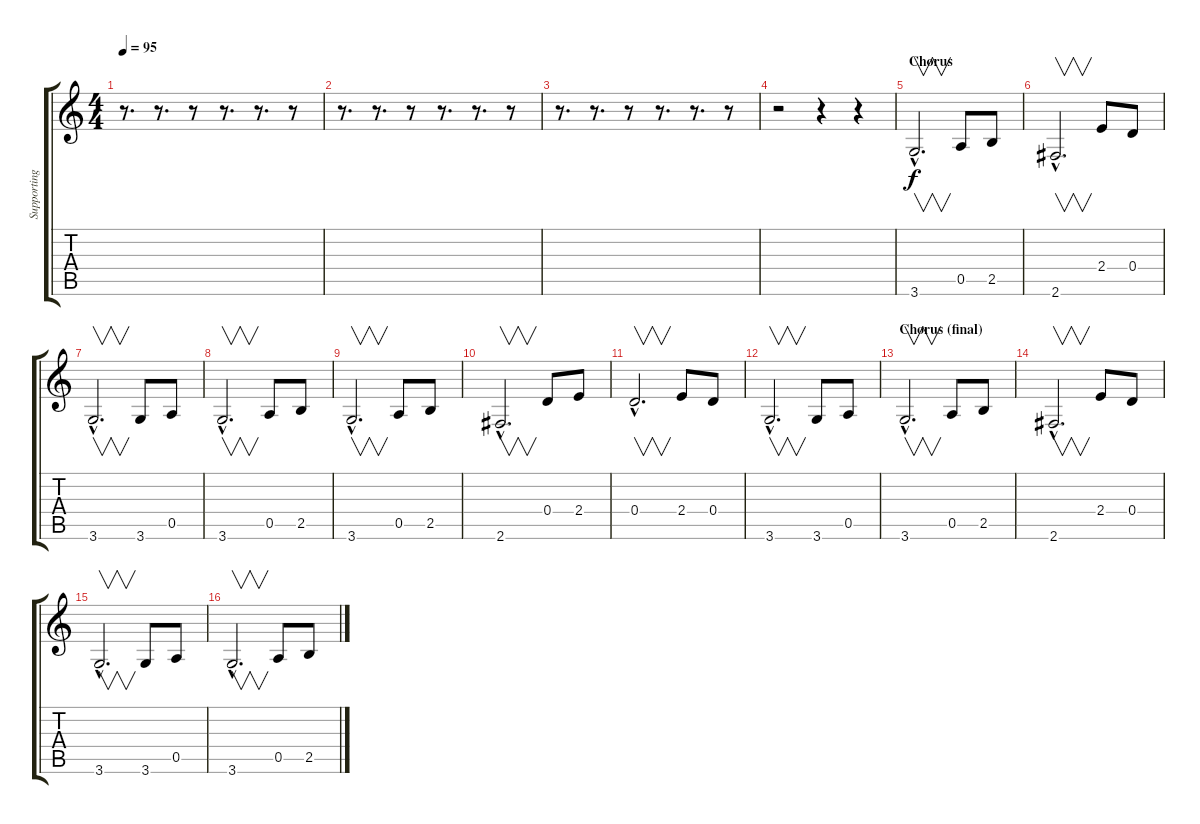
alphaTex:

\track ("Supporting Guitar" "Supporting") {instrument acousticguitarsteel}
\staff {score tabs}
\tuning (E4 B3 G3 D3 A2 E2) {hide}
\ts (4 4)
\tempo 95
\clef g2
\ks c
r.8{d dy f} r.8{d} r.8 r.8{d} r.8{d} r.8 |
r.8{d} r.8{d} r.8 r.8{d} r.8{d} r.8 |
r.8{d} r.8{d} r.8 r.8{d} r.8{d} r.8 |
r.2 r.4 r.4 |
\section ("" "Chorus")
3.6{hac}.2{v d} 0.5.8 2.5.8 |
2.6{hac}.2{v d} 2.4.8 0.4.8 |
3.6{hac}.2{v d} 3.6.8 0.5.8 |
3.6{hac}.2{v d} 0.5.8 2.5.8 |
3.6{hac}.2{v d} 0.5.8 2.5.8 |
2.6{hac}.2{v d} 0.4.8 2.4.8 |
0.4{hac}.2{v d} 2.4.8 0.4.8 |
3.6{hac}.2{v d} 3.6.8 0.5.8 |
\section ("" "Chorus (final)")
3.6{hac}.2{v d} 0.5.8 2.5.8 |
2.6{hac}.2{v d} 2.4.8 0.4.8 |
3.6{hac}.2{v d} 3.6.8 0.5.8 |
3.6{hac}.2{v d} 0.5.8 2.5.8
